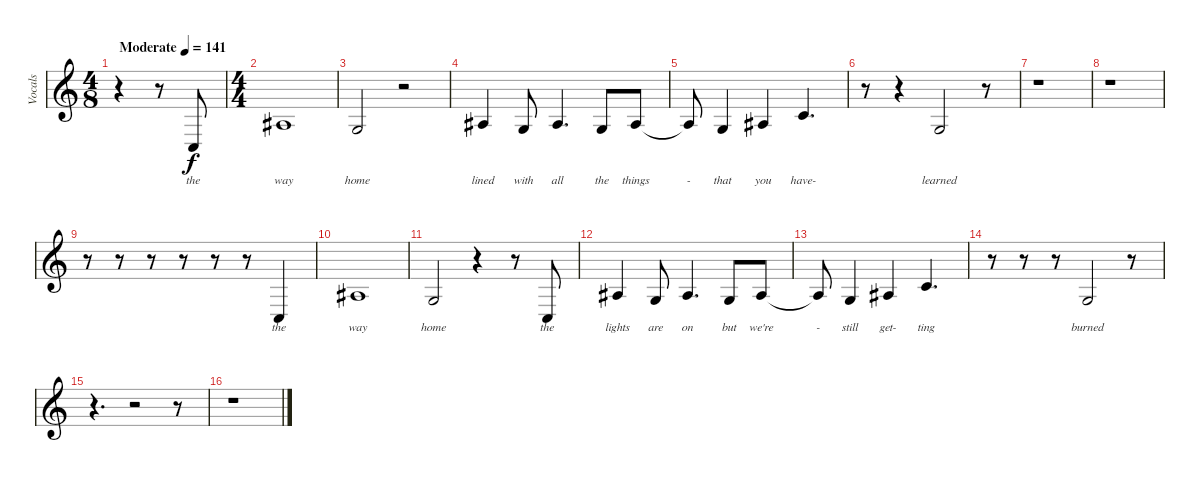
\track ("Vocals" "Vocals") {instrument trombone}
\staff {score}
\tuning (E4 C4 G3 C3 G2 C2) {hide}
\ts (4 8)
\tempo (141 "Moderate")
\clef g2
\ks c
r.4{dy f instrument trombone} r.8 0.4.8{lyrics (0 "the") lyrics (1 "") lyrics (2 "") lyrics (3 "") lyrics (4 "")} |
\ts (4 4)
10.4.1{lyrics (0 "way") lyrics (1 "") lyrics (2 "") lyrics (3 "") lyrics (4 "")} |
7.4.2{lyrics (0 "home") lyrics (1 "") lyrics (2 "") lyrics (3 "") lyrics (4 "")} r.2 |
10.4.4{lyrics (0 "lined") lyrics (1 "") lyrics (2 "") lyrics (3 "") lyrics (4 "")} 7.4.8{lyrics (0 "with") lyrics (1 "") lyrics (2 "") lyrics (3 "") lyrics (4 "")} 10.4.4{d lyrics (0 "all") lyrics (1 "") lyrics (2 "") lyrics (3 "") lyrics (4 "")} 7.4.8{lyrics (0 "the") lyrics (1 "") lyrics (2 "") lyrics (3 "") lyrics (4 "")} 10.4.8{lyrics (0 "things") lyrics (1 "") lyrics (2 "") lyrics (3 "") lyrics (4 "")} |
10.4{t}.8{lyrics (0 "-") lyrics (1 "") lyrics (2 "") lyrics (3 "") lyrics (4 "")} 7.4.4{lyrics (0 "that") lyrics (1 "") lyrics (2 "") lyrics (3 "") lyrics (4 "")} 10.4.4{lyrics (0 "you") lyrics (1 "") lyrics (2 "") lyrics (3 "") lyrics (4 "")} 12.4.4{d lyrics (0 "have-") lyrics (1 "") lyrics (2 "") lyrics (3 "") lyrics (4 "")} |
r.8 r.4 7.4.2{lyrics (0 "learned") lyrics (1 "") lyrics (2 "") lyrics (3 "") lyrics (4 "")} r.8 |
r.1 |
r.1 |
r.8 r.8 r.8 r.8 r.8 r.8 0.4.4{lyrics (0 "the") lyrics (1 "") lyrics (2 "") lyrics (3 "") lyrics (4 "")} |
10.4.1{lyrics (0 "way") lyrics (1 "") lyrics (2 "") lyrics (3 "") lyrics (4 "")} |
7.4.2{lyrics (0 "home") lyrics (1 "") lyrics (2 "") lyrics (3 "") lyrics (4 "")} r.4 r.8 0.4.8{lyrics (0 "the") lyrics (1 "") lyrics (2 "") lyrics (3 "") lyrics (4 "")} |
10.4.4{lyrics (0 "lights") lyrics (1 "") lyrics (2 "") lyrics (3 "") lyrics (4 "")} 7.4.8{lyrics (0 "are") lyrics (1 "") lyrics (2 "") lyrics (3 "") lyrics (4 "")} 10.4.4{d lyrics (0 "on") lyrics (1 "") lyrics (2 "") lyrics (3 "") lyrics (4 "")} 7.4.8{lyrics (0 "but") lyrics (1 "") lyrics (2 "") lyrics (3 "") lyrics (4 "")} 10.4.8{lyrics (0 "we're") lyrics (1 "") lyrics (2 "") lyrics (3 "") lyrics (4 "")} |
10.4{t}.8{lyrics (0 "-") lyrics (1 "") lyrics (2 "") lyrics (3 "") lyrics (4 "")} 7.4.4{lyrics (0 "still") lyrics (1 "") lyrics (2 "") lyrics (3 "") lyrics (4 "")} 10.4.4{lyrics (0 "get-") lyrics (1 "") lyrics (2 "") lyrics (3 "") lyrics (4 "")} 12.4.4{d lyrics (0 "ting") lyrics (1 "") lyrics (2 "") lyrics (3 "") lyrics (4 "")} |
r.8 r.8 r.8 7.4.2{lyrics (0 "burned") lyrics (1 "") lyrics (2 "") lyrics (3 "") lyrics (4 "")} r.8 |
r.4{d} r.2 r.8 |
r.1
